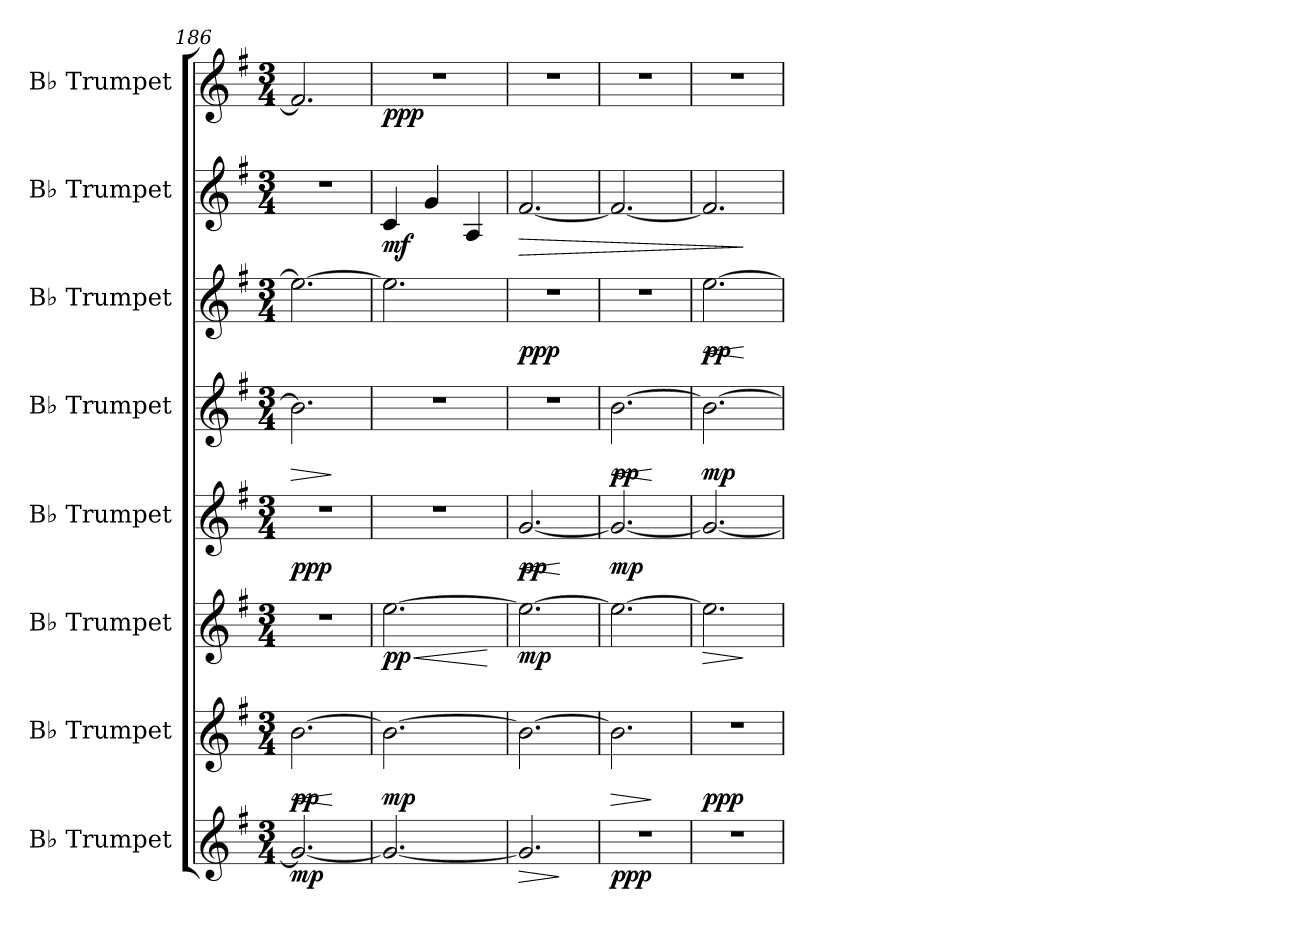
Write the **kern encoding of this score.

**kern	**dynam	**kern	**dynam	**kern	**dynam	**kern	**dynam	**kern	**dynam	**kern	**dynam	**kern	**dynam	**kern	**dynam
*part8	*part8	*part7	*part7	*part6	*part6	*part5	*part5	*part4	*part4	*part3	*part3	*part2	*part2	*part1	*part1
*staff8	*staff8	*staff7	*staff7	*staff6	*staff6	*staff5	*staff5	*staff4	*staff4	*staff3	*staff3	*staff2	*staff2	*staff1	*staff1
*I"B♭ Trumpet	*	*I"B♭ Trumpet	*	*I"B♭ Trumpet	*	*I"B♭ Trumpet	*	*I"B♭ Trumpet	*	*I"B♭ Trumpet	*	*I"B♭ Trumpet	*	*I"B♭ Trumpet	*
*I'B♭ Tpt.	*	*I'B♭ Tpt.	*	*I'B♭ Tpt.	*	*I'B♭ Tpt.	*	*I'B♭ Tpt.	*	*I'B♭ Tpt.	*	*I'B♭ Tpt.	*	*I'B♭ Tpt.	*
*clefG2	*	*clefG2	*	*clefG2	*	*clefG2	*	*clefG2	*	*clefG2	*	*clefG2	*	*clefG2	*
*ITrd1c2	*	*ITrd1c2	*	*ITrd1c2	*	*ITrd1c2	*	*ITrd1c2	*	*ITrd1c2	*	*ITrd1c2	*	*ITrd1c2	*
*k[b-]	*	*k[b-]	*	*k[b-]	*	*k[b-]	*	*k[b-]	*	*k[b-]	*	*k[b-]	*	*k[b-]	*
*M3/4	*	*M3/4	*	*M3/4	*	*M3/4	*	*M3/4	*	*M3/4	*	*M3/4	*	*M3/4	*
=186	=186	=186	=186	=186	=186	=186	=186	=186	=186	=186	=186	=186	=186	=186	=186
!	!LO:DY:b	!	!LO:HP:b	!	!	!	!	!	!LO:HP:b	!	!	!	!	!	!
!	!	!	!LO:DY:n=1:b	!	!	!	!LO:DY:b	!	!	!	!	!	!	!	!
2.f/_	mp	[2.a\	< pp	2.r	.	2.r	ppp	2.a\]	>	2.dd\_	.	2.r	.	2.e/]	.
.	.	.	[	.	.	.	.	.	]	.	.	.	.	.	.
=187	=187	=187	=187	=187	=187	=187	=187	=187	=187	=187	=187	=187	=187	=187	=187
!	!	!	!LO:DY:b	!	!LO:HP:b	!	!	!	!	!	!	!	!	!	!
!	!	!	!	!	!LO:DY:n=1:b	!	!	!	!	!	!	!	!LO:DY:b	!	!LO:DY:b
2.f/_	.	2.a\_	mp	[2.dd\	< pp	2.r	.	2.r	.	2.dd\]	.	4B-/	mf	2.r	ppp
.	.	.	.	.	.	.	.	.	.	.	.	4f/	.	.	.
.	.	.	.	.	.	.	.	.	.	.	.	4G/	.	.	.
.	.	.	.	.	[	.	.	.	.	.	.	.	.	.	.
=188	=188	=188	=188	=188	=188	=188	=188	=188	=188	=188	=188	=188	=188	=188	=188
!	!LO:HP:b	!	!	!	!LO:DY:b	!	!LO:HP:b	!	!	!	!	!	!LO:HP:b	!	!
!	!	!	!	!	!	!	!LO:DY:n=1:b	!	!	!	!LO:DY:b	!	!	!	!
2.f/]	>	2.a\_	.	2.dd\_	mp	[2.f/	< pp	2.r	.	2.r	ppp	[2.e/	>	2.r	.
.	]	.	.	.	.	.	[	.	.	.	.	.	.	.	.
=189	=189	=189	=189	=189	=189	=189	=189	=189	=189	=189	=189	=189	=189	=189	=189
!	!LO:DY:b	!	!LO:HP:b	!	!	!	!LO:DY:b	!	!LO:HP:b	!	!	!	!	!	!
!	!	!	!	!	!	!	!	!	!LO:DY:n=1:b	!	!	!	!	!	!
2.r	ppp	2.a\]	>	2.dd\_	.	2.f/_	mp	[2.a\	< pp	2.r	.	2.e/_	.	2.r	.
.	.	.	]	.	.	.	.	.	[	.	.	.	.	.	.
=190	=190	=190	=190	=190	=190	=190	=190	=190	=190	=190	=190	=190	=190	=190	=190
!	!	!	!LO:DY:b	!	!LO:HP:b	!	!	!	!LO:DY:b	!	!LO:HP:b	!	!	!	!
!	!	!	!	!	!	!	!	!	!	!	!LO:DY:n=1:b	!	!	!	!
2.r	.	2.r	ppp	2.dd\]	>	2.f/_	.	2.a\_	mp	[2.dd\	< pp	2.e/]	.	2.r	.
.	.	.	.	.	]	.	.	.	.	.	[	.	]	.	.
=	=	=	=	=	=	=	=	=	=	=	=	=	=	=	=
*-	*-	*-	*-	*-	*-	*-	*-	*-	*-	*-	*-	*-	*-	*-	*-
